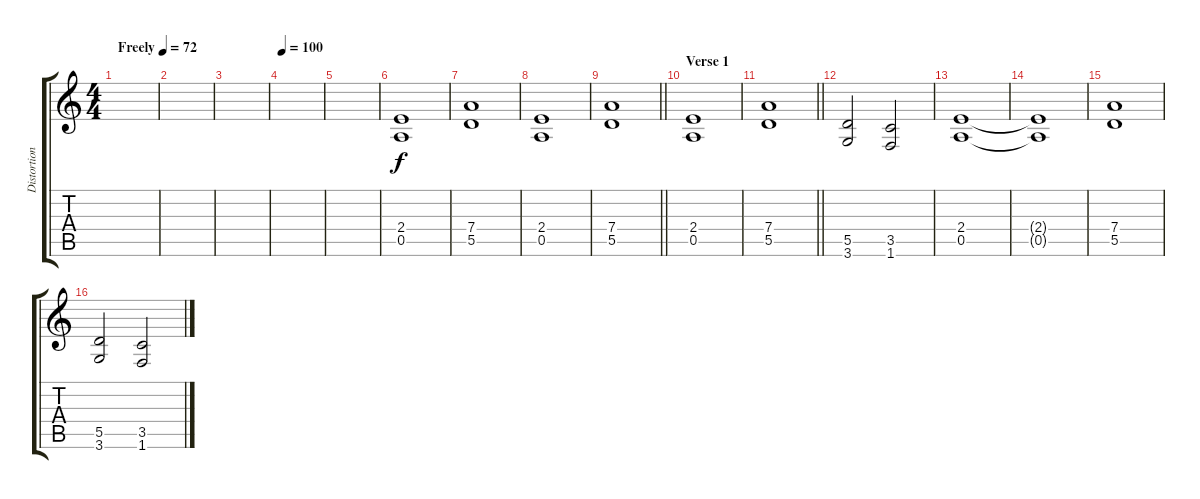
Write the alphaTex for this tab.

\track ("Distortion" "Distortion") {instrument distortionguitar}
\staff {score tabs}
\tuning (E4 B3 G3 D3 A2 E2) {hide}
\ts (4 4)
\tempo (72 "Freely")
\clef g2
\ks c
|
|
|
\tempo 100
|
|
(2.4 0.5).1 |
(7.4 5.5).1 |
(2.4 0.5).1 |
\barLineRight lightlight
(7.4 5.5).1 |
\section ("" "Verse 1")
(2.4 0.5).1 |
\barLineRight lightlight
(7.4 5.5).1 |
(5.5 3.6).2 (3.5 1.6).2 |
(2.4 0.5).1 |
(2.4{t} 0.5{t}).1 |
(7.4 5.5).1 |
(5.5 3.6).2 (3.5 1.6).2
